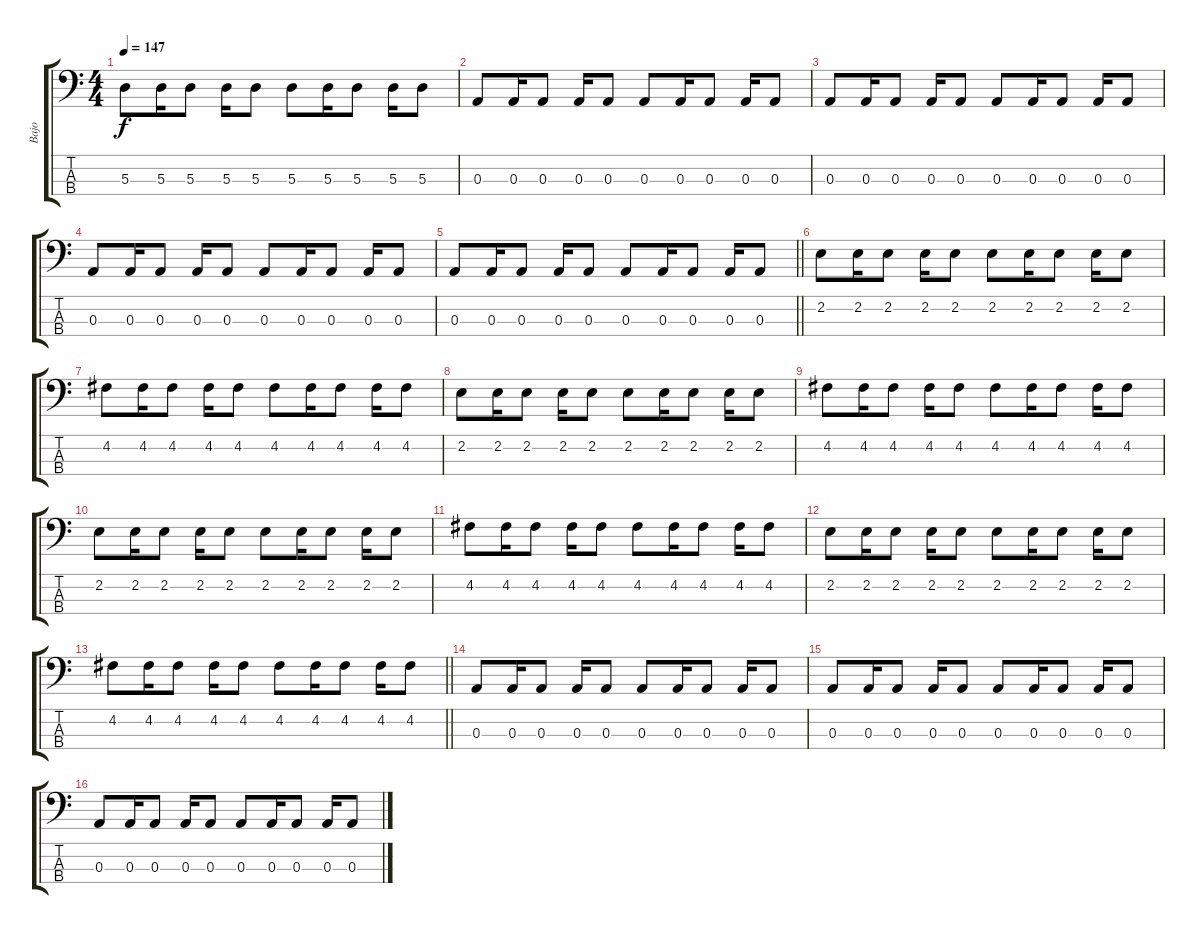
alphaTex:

\track ("Bajo" "Bajo") {instrument electricbassfinger}
\staff {score tabs}
\tuning (G2 D2 A1 E1) {hide}
\ts (4 4)
\tempo 147
\clef f4
\ks c
5.3.8{dy f} 5.3.16 5.3.8 5.3.16 5.3.8 5.3.8 5.3.16 5.3.8 5.3.16 5.3.8 |
0.3.8 0.3.16 0.3.8 0.3.16 0.3.8 0.3.8 0.3.16 0.3.8 0.3.16 0.3.8 |
0.3.8 0.3.16 0.3.8 0.3.16 0.3.8 0.3.8 0.3.16 0.3.8 0.3.16 0.3.8 |
0.3.8 0.3.16 0.3.8 0.3.16 0.3.8 0.3.8 0.3.16 0.3.8 0.3.16 0.3.8 |
\barLineRight lightlight
0.3.8 0.3.16 0.3.8 0.3.16 0.3.8 0.3.8 0.3.16 0.3.8 0.3.16 0.3.8 |
\section ("" "")
2.2.8 2.2.16 2.2.8 2.2.16 2.2.8 2.2.8 2.2.16 2.2.8 2.2.16 2.2.8 |
4.2.8 4.2.16 4.2.8 4.2.16 4.2.8 4.2.8 4.2.16 4.2.8 4.2.16 4.2.8 |
2.2.8 2.2.16 2.2.8 2.2.16 2.2.8 2.2.8 2.2.16 2.2.8 2.2.16 2.2.8 |
4.2.8 4.2.16 4.2.8 4.2.16 4.2.8 4.2.8 4.2.16 4.2.8 4.2.16 4.2.8 |
2.2.8 2.2.16 2.2.8 2.2.16 2.2.8 2.2.8 2.2.16 2.2.8 2.2.16 2.2.8 |
4.2.8 4.2.16 4.2.8 4.2.16 4.2.8 4.2.8 4.2.16 4.2.8 4.2.16 4.2.8 |
2.2.8 2.2.16 2.2.8 2.2.16 2.2.8 2.2.8 2.2.16 2.2.8 2.2.16 2.2.8 |
\barLineRight lightlight
4.2.8 4.2.16 4.2.8 4.2.16 4.2.8 4.2.8 4.2.16 4.2.8 4.2.16 4.2.8 |
0.3.8 0.3.16 0.3.8 0.3.16 0.3.8 0.3.8 0.3.16 0.3.8 0.3.16 0.3.8 |
0.3.8 0.3.16 0.3.8 0.3.16 0.3.8 0.3.8 0.3.16 0.3.8 0.3.16 0.3.8 |
0.3.8 0.3.16 0.3.8 0.3.16 0.3.8 0.3.8 0.3.16 0.3.8 0.3.16 0.3.8
